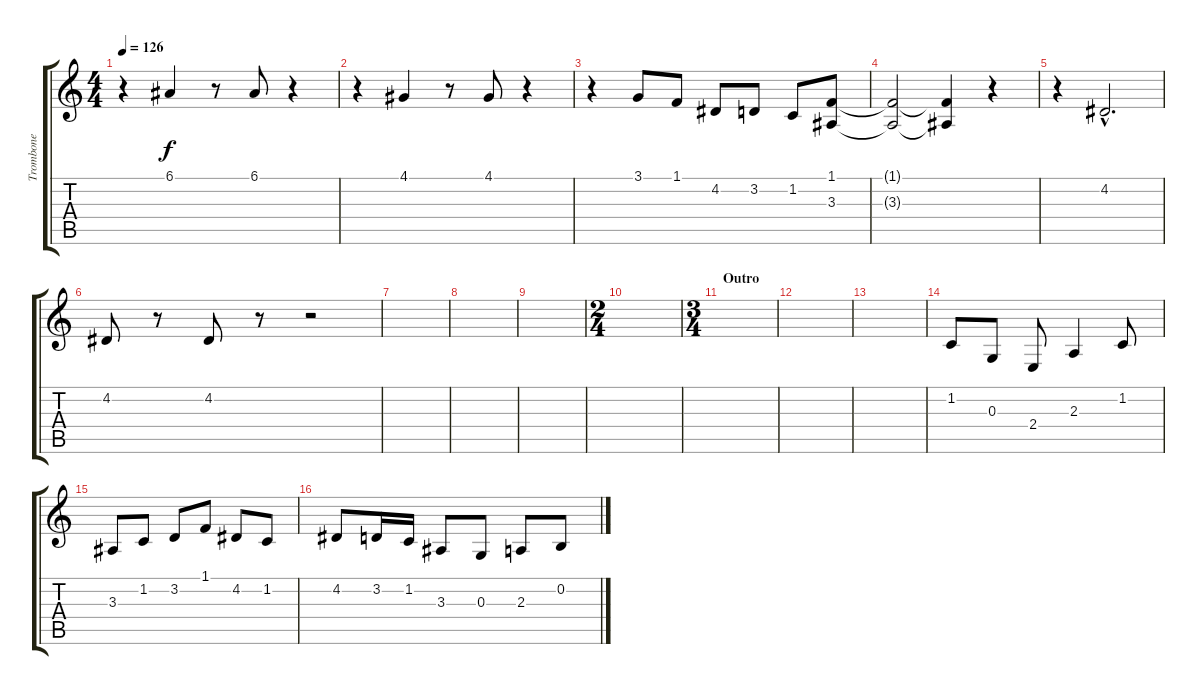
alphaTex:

\track ("Trombone" "Trombone") {instrument trombone}
\staff {score tabs}
\tuning (E4 B3 G3 D3 A2 E2) {hide}
\ts (4 4)
\tempo 126
\clef g2
\ks c
r.4{dy f} 6.1.4 r.8 6.1.8 r.4 |
r.4 4.1.4 r.8 4.1.8 r.4 |
r.4 3.1.8 1.1.8 4.2.8 3.2.8 1.2.8 (1.1 3.3).8 |
(1.1{t} 3.3{t}).2 (1.1{t} 3.3{t}).4 r.4 |
r.4 4.2{hac}.2{d} |
4.2.8 r.8 4.2.8 r.8 r.2 |
|
|
|
\ts (2 4)
|
\ts (3 4)
\section ("" "Outro")
|
|
|
1.2.8 0.3.8 2.4.8 2.3.4 1.2.8 |
3.3.8 1.2.8 3.2.8 1.1.8 4.2.8 1.2.8 |
4.2.8 3.2.16 1.2.16 3.3.8 0.3.8 2.3.8 0.2.8
